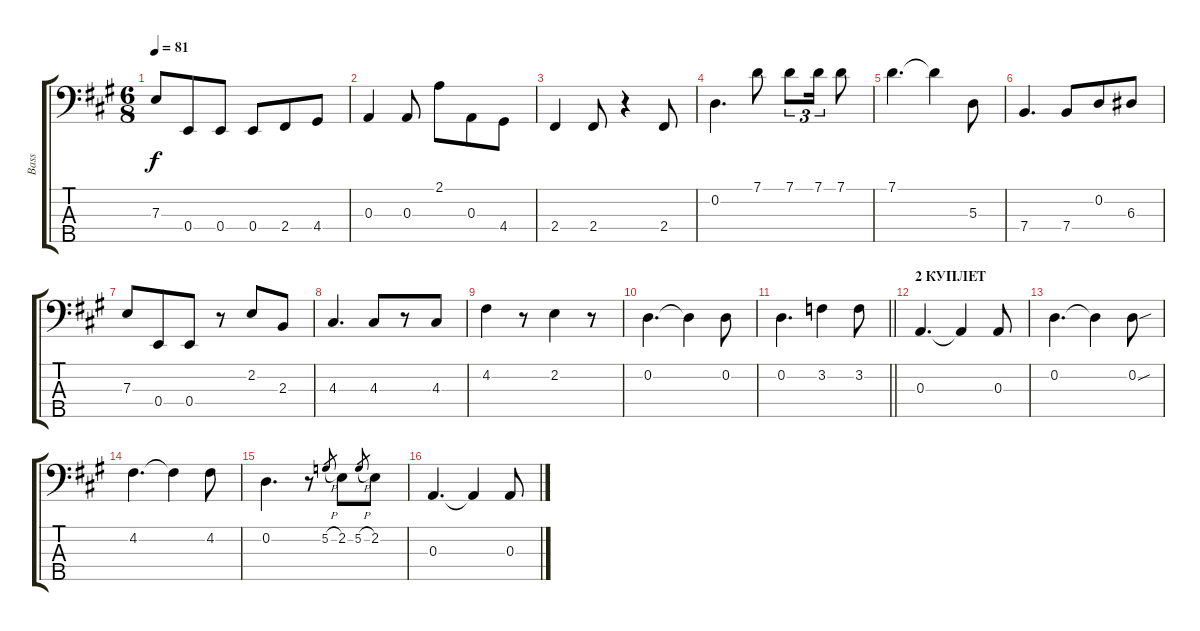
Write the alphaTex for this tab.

\track ("Bass" "Bass") {instrument electricbassfinger}
\staff {score tabs}
\tuning (G2 D2 A1 E1 B0) {hide}
\ts (6 8)
\tempo 81
\clef f4
\ks a
7.3.8{dy f} 0.4.8 0.4.8 0.4.8 2.4.8 4.4.8 |
0.3.4 0.3.8 2.1.8 0.3.8 4.4.8 |
2.4.4 2.4.8 r.4 2.4.8 |
0.2.4{d} 7.1.8 7.1.8{tu (3 2)} 7.1.16{tu (3 2)} 7.1.8 |
7.1.4{d} 7.1{t}.4 5.3.8 |
7.4.4{d} 7.4.8 0.2.8 6.3.8 |
7.3.8 0.4.8 0.4.8 r.8 2.2.8 2.3.8 |
4.3.4{d} 4.3.8 r.8 4.3.8 |
4.2.4 r.8 2.2.4 r.8 |
0.2.4{d} 0.2{t}.4 0.2.8 |
\barLineRight lightlight
0.2.4{d} 3.2.4 3.2.8 |
\section ("" "2 КУПЛЕТ")
0.3.4{d} 0.3{t}.4 0.3.8 |
0.2.4{d} 0.2{t}.4 0.2{sou}.8 |
4.2.4{d} 4.2{t}.4 4.2.8 |
0.2.4{d} r.8 5.2{h}.8{gr} 2.2.8 5.2{h}.8{gr} 2.2.8 |
0.3.4{d} 0.3{t}.4 0.3.8
